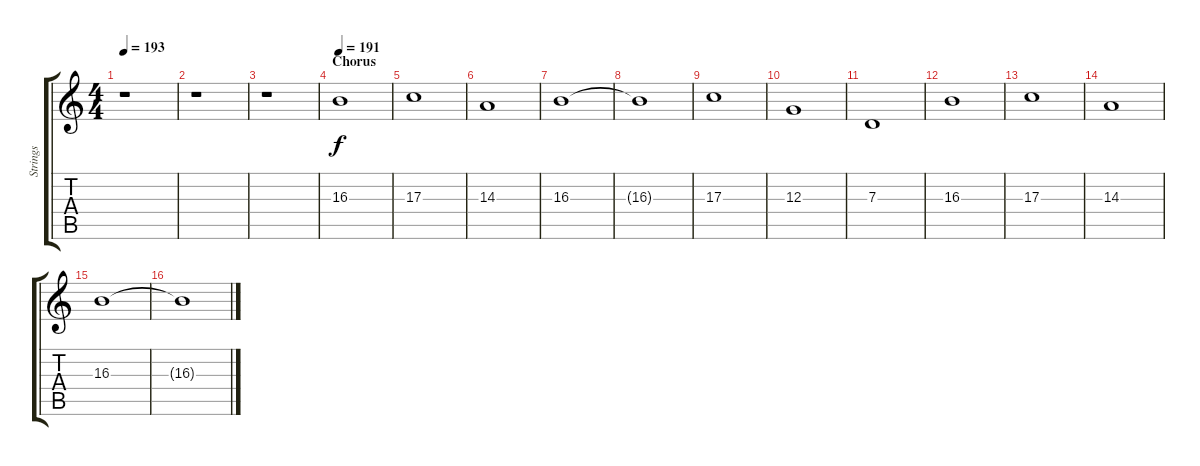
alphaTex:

\track ("Strings" "Strings") {instrument stringensemble1}
\staff {score tabs}
\tuning (E4 B3 G3 D3 A2 E2) {hide}
\ts (4 4)
\tempo 193
\clef g2
\ks c
r.1{dy f} |
r.1 |
r.1 |
\section ("" "Chorus")
\tempo 191
16.3.1 |
17.3.1 |
14.3.1 |
16.3.1 |
16.3{t}.1 |
17.3.1 |
12.3.1 |
7.3.1 |
16.3.1 |
17.3.1 |
14.3.1 |
16.3.1 |
16.3{t}.1
